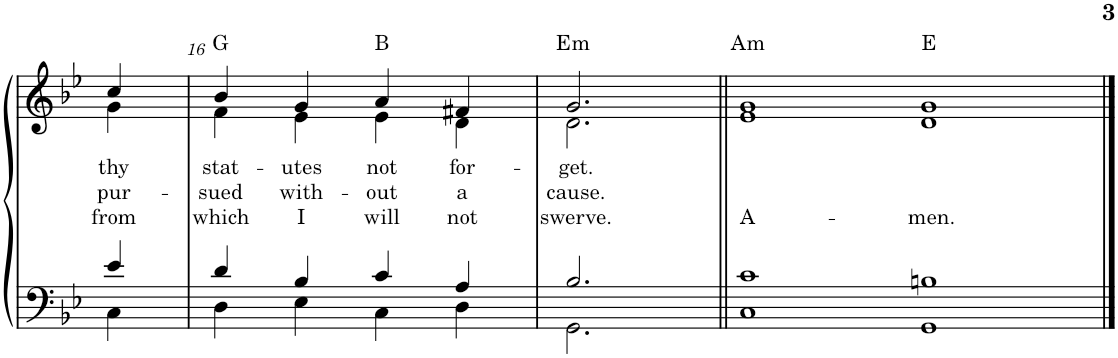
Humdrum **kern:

**kern	**kern	**text	**text	**text	**harte
*part1	*part1	*part1	*part1	*part1	*part1
*staff2	*staff1	*staff1	*staff1	*staff1	*
*I"Choir	*	*	*	*	*
!!LO:PB:g=z
*clefF4	*clefG2	*	*	*	*
*k[b-e-]	*k[b-e-]	*	*	*	*
*g:	*g:	*	*	*	*
*M4/4	*M4/4	*	*	*	*
=15X8	=15X8	=15X8	=15X8	=15X8	=15X8
*^	*	*	*	*	*
!	!	!	!LO:LY:b	!LO:LY:b	!LO:LY:b	!
*	*	*^	*	*	*	*
4e-/	4C\	4cc/	4g\	thy	pur-	from	.
=16	=16	=16	=16	=16	=16	=16	=16
!	!	!	!	!LO:LY:b	!LO:LY:b	!LO:LY:b	!
4d/	4D\	4b-/	4f\	stat-	-sued	which	G:maj
!	!	!	!	!LO:LY:b	!LO:LY:b	!LO:LY:b	!
4B-/	4E-\	4g/	4e-\	-utes	with-	I	.
!	!	!	!	!LO:LY:b	!LO:LY:b	!LO:LY:b	!
4c/	4C\	4a/	4e-\	not	-out	will	B:maj
!	!	!	!	!LO:LY:b	!LO:LY:b	!LO:LY:b	!
4A/	4D\	4f#X/	4d\	for-	a	not	.
=17	=17	=17	=17	=17	=17	=17	=17
!	!	!	!	!LO:LY:b	!LO:LY:b	!LO:LY:b	!LO:H:kt=m
2.B-/	2.GG\	2.g/	2.d\	-get.	cause.	swerve.	E:min
=18||	=18||	=18||	=18||	=18||	=18||	=18||	=18||
!	!	!	!	!	!	!LO:LY:b	!LO:H:kt=m
1c	1C	1g	1e-	.	.	A-	A:min
!	!	!	!	!	!	!LO:LY:b	!
1Bn	1GG	1g	1d	.	.	-men.	E:maj
*v	*v	*	*	*	*	*	*
*	*v	*v	*	*	*	*
==	==	==	==	==	==
*-	*-	*-	*-	*-	*-
